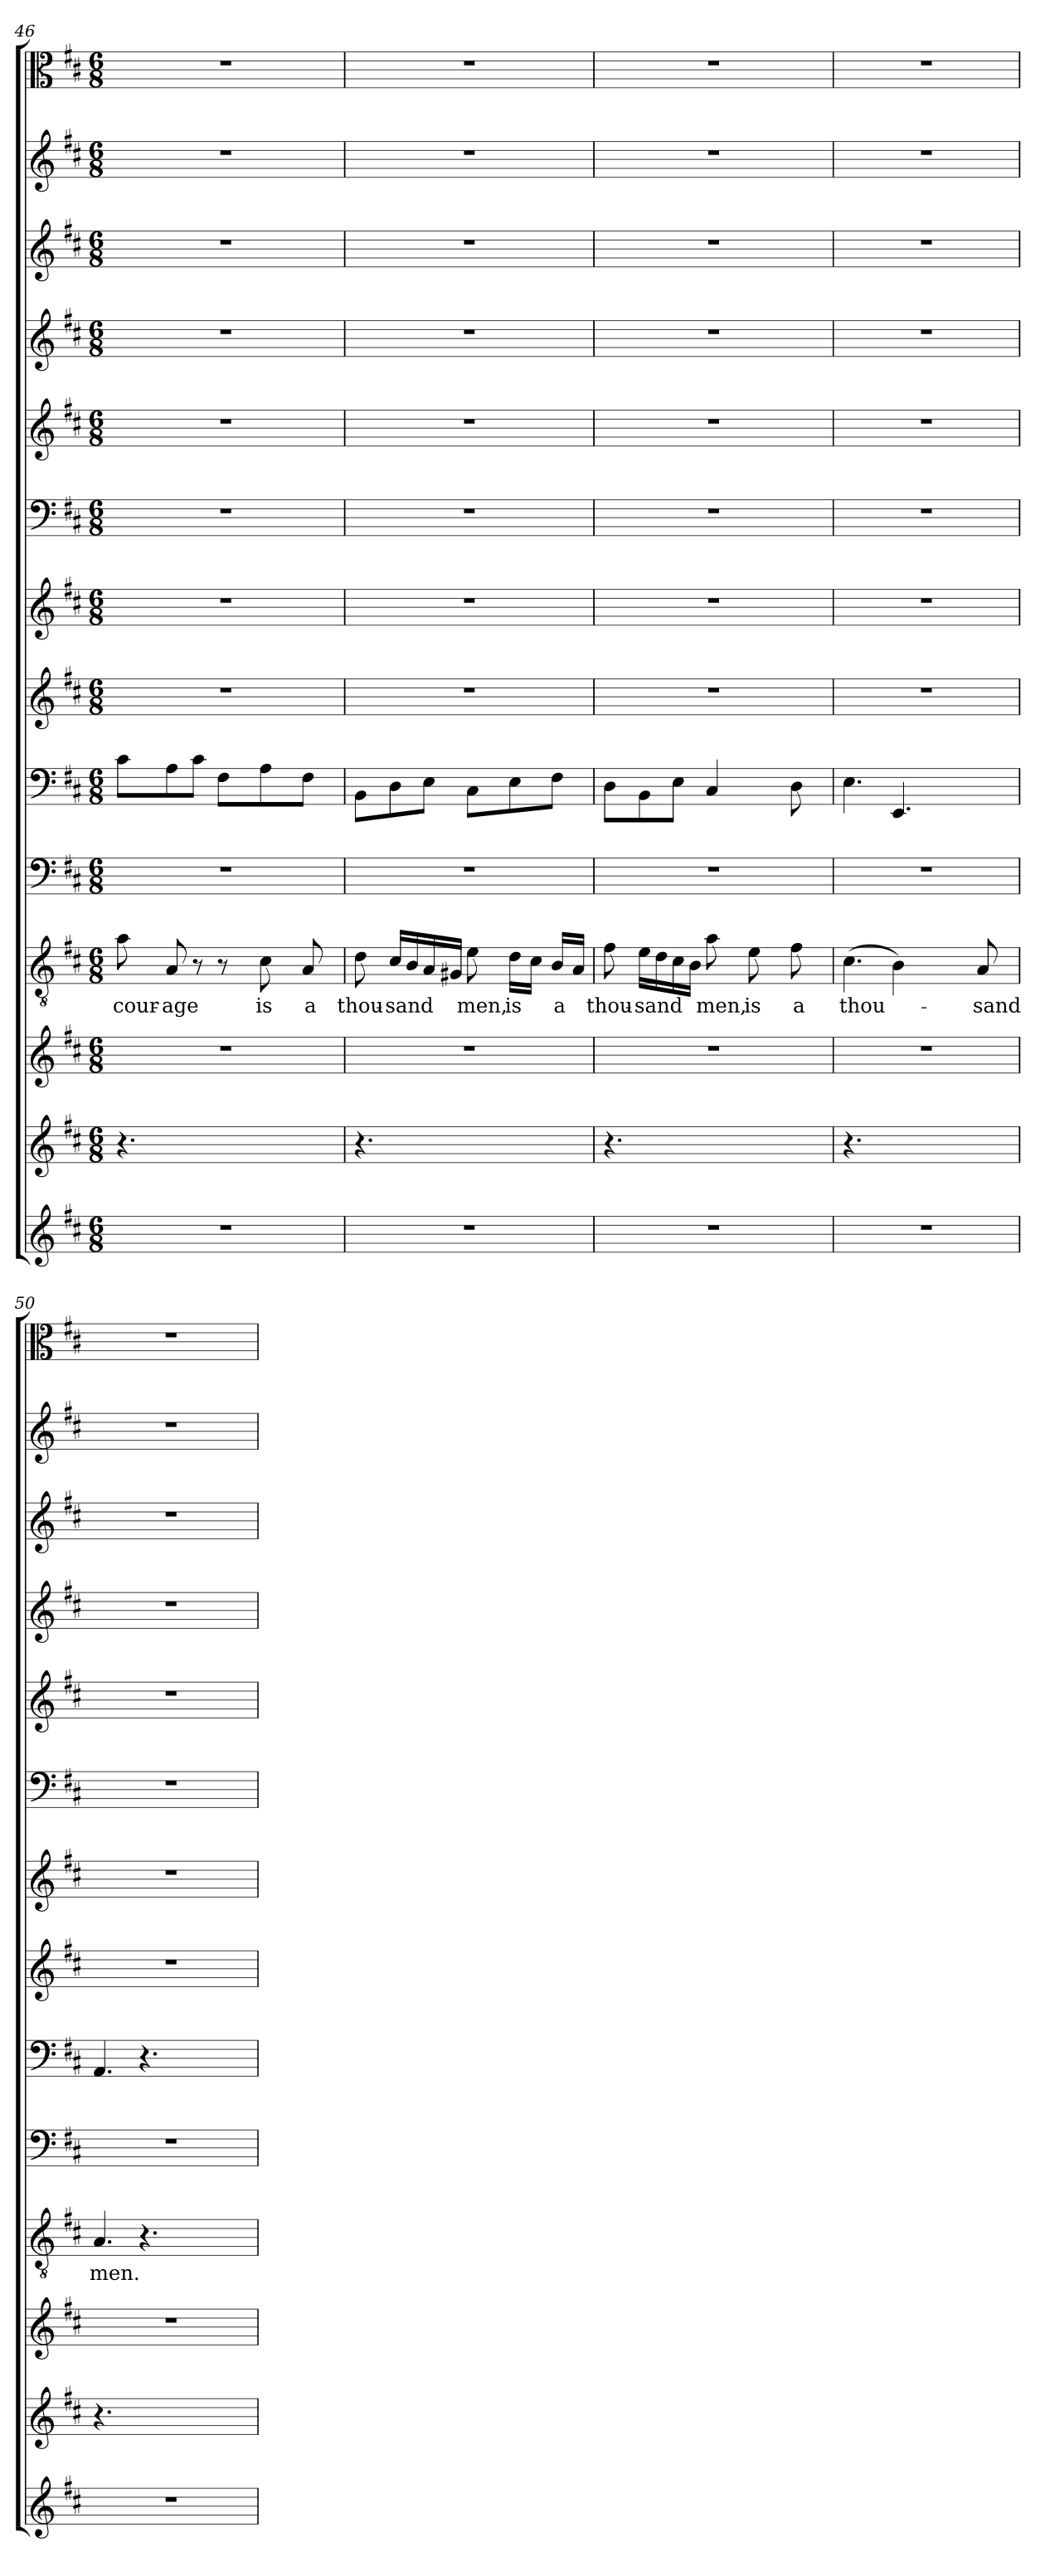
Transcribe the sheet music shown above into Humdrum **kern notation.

**kern	**kern	**kern	**kern	**text	**kern	**kern	**kern	**kern	**kern	**kern	**kern	**kern	**kern	**kern
*part14	*part13	*part12	*part11	*part11	*part10	*part9	*part8	*part7	*part6	*part5	*part4	*part3	*part2	*part1
*staff14	*staff13	*staff12	*staff11	*staff11	*staff10	*staff9	*staff8	*staff7	*staff6	*staff5	*staff4	*staff3	*staff2	*staff1
*clefG2	*clefG2	*clefG2	*clefGv2	*	*clefF4	*clefF4	*clefG2	*clefG2	*clefF4	*clefG2	*clefG2	*clefG2	*clefG2	*clefC3
*k[f#c#]	*k[f#c#]	*k[f#c#]	*k[f#c#]	*	*k[f#c#]	*k[f#c#]	*k[f#c#]	*k[f#c#]	*k[f#c#]	*k[f#c#]	*k[f#c#]	*k[f#c#]	*k[f#c#]	*k[f#c#]
*D:	*D:	*D:	*D:	*	*D:	*D:	*D:	*D:	*D:	*D:	*D:	*D:	*D:	*D:
*M6/8	*M6/8	*M6/8	*M6/8	*	*M6/8	*M6/8	*M6/8	*M6/8	*M6/8	*M6/8	*M6/8	*M6/8	*M6/8	*M6/8
=46	=46	=46	=46	=46	=46	=46	=46	=46	=46	=46	=46	=46	=46	=46
2.r	4.r	2.r	8a\	cour-	2.r	8c#\L	2.r	2.r	2.r	2.r	2.r	2.r	2.r	2.r
.	.	.	8A/	-age	.	8A\	.	.	.	.	.	.	.	.
.	.	.	8r	.	.	8c#\J	.	.	.	.	.	.	.	.
.	32ryy	.	8r	.	.	8F#\L	.	.	.	.	.	.	.	.
.	32ryy	.	.	.	.	.	.	.	.	.	.	.	.	.
.	32ryy	.	.	.	.	.	.	.	.	.	.	.	.	.
.	32ryy	.	.	.	.	.	.	.	.	.	.	.	.	.
.	32ryy	.	8c#\	is	.	8A\	.	.	.	.	.	.	.	.
.	32ryy	.	.	.	.	.	.	.	.	.	.	.	.	.
.	32ryy	.	.	.	.	.	.	.	.	.	.	.	.	.
.	32ryy	.	.	.	.	.	.	.	.	.	.	.	.	.
.	32ryy	.	8A/	a	.	8F#\J	.	.	.	.	.	.	.	.
.	32ryy	.	.	.	.	.	.	.	.	.	.	.	.	.
.	32ryy	.	.	.	.	.	.	.	.	.	.	.	.	.
.	32ryy	.	.	.	.	.	.	.	.	.	.	.	.	.
=47	=47	=47	=47	=47	=47	=47	=47	=47	=47	=47	=47	=47	=47	=47
2.r	4.r	2.r	8d\	thou-	2.r	8BB\L	2.r	2.r	2.r	2.r	2.r	2.r	2.r	2.r
.	.	.	16c#/LL	-sand	.	8D\	.	.	.	.	.	.	.	.
.	.	.	16B/	.	.	.	.	.	.	.	.	.	.	.
.	.	.	16A/	.	.	8E\J	.	.	.	.	.	.	.	.
.	.	.	16G#X/JJ	.	.	.	.	.	.	.	.	.	.	.
.	32ryy	.	8e\	men,	.	8C#\L	.	.	.	.	.	.	.	.
.	32ryy	.	.	.	.	.	.	.	.	.	.	.	.	.
.	32ryy	.	.	.	.	.	.	.	.	.	.	.	.	.
.	32ryy	.	.	.	.	.	.	.	.	.	.	.	.	.
.	32ryy	.	16d\LL	is	.	8E\	.	.	.	.	.	.	.	.
.	32ryy	.	.	.	.	.	.	.	.	.	.	.	.	.
.	32ryy	.	16c#\JJ	.	.	.	.	.	.	.	.	.	.	.
.	32ryy	.	.	.	.	.	.	.	.	.	.	.	.	.
.	32ryy	.	16B/LL	a	.	8F#\J	.	.	.	.	.	.	.	.
.	32ryy	.	.	.	.	.	.	.	.	.	.	.	.	.
.	32ryy	.	16A/JJ	.	.	.	.	.	.	.	.	.	.	.
.	32ryy	.	.	.	.	.	.	.	.	.	.	.	.	.
=48	=48	=48	=48	=48	=48	=48	=48	=48	=48	=48	=48	=48	=48	=48
2.r	4.r	2.r	8f#\	thou-	2.r	8D\L	2.r	2.r	2.r	2.r	2.r	2.r	2.r	2.r
.	.	.	16e\LL	-sand	.	8BB\	.	.	.	.	.	.	.	.
.	.	.	16d\	.	.	.	.	.	.	.	.	.	.	.
.	.	.	16c#\	.	.	8E\J	.	.	.	.	.	.	.	.
.	.	.	16B\JJ	.	.	.	.	.	.	.	.	.	.	.
.	32ryy	.	8a\	men,	.	4C#/	.	.	.	.	.	.	.	.
.	32ryy	.	.	.	.	.	.	.	.	.	.	.	.	.
.	32ryy	.	.	.	.	.	.	.	.	.	.	.	.	.
.	32ryy	.	.	.	.	.	.	.	.	.	.	.	.	.
.	32ryy	.	8e\	is	.	.	.	.	.	.	.	.	.	.
.	32ryy	.	.	.	.	.	.	.	.	.	.	.	.	.
.	32ryy	.	.	.	.	.	.	.	.	.	.	.	.	.
.	32ryy	.	.	.	.	.	.	.	.	.	.	.	.	.
.	32ryy	.	8f#\	a	.	8D\	.	.	.	.	.	.	.	.
.	32ryy	.	.	.	.	.	.	.	.	.	.	.	.	.
.	32ryy	.	.	.	.	.	.	.	.	.	.	.	.	.
.	32ryy	.	.	.	.	.	.	.	.	.	.	.	.	.
=49	=49	=49	=49	=49	=49	=49	=49	=49	=49	=49	=49	=49	=49	=49
2.r	4.r	2.r	(4.c#\	thou-	2.r	4.E\	2.r	2.r	2.r	2.r	2.r	2.r	2.r	2.r
.	32ryy	.	4B\)	.	.	4.EE/	.	.	.	.	.	.	.	.
.	32ryy	.	.	.	.	.	.	.	.	.	.	.	.	.
.	32ryy	.	.	.	.	.	.	.	.	.	.	.	.	.
.	32ryy	.	.	.	.	.	.	.	.	.	.	.	.	.
.	32ryy	.	.	.	.	.	.	.	.	.	.	.	.	.
.	32ryy	.	.	.	.	.	.	.	.	.	.	.	.	.
.	32ryy	.	.	.	.	.	.	.	.	.	.	.	.	.
.	32ryy	.	.	.	.	.	.	.	.	.	.	.	.	.
.	32ryy	.	8A/	-sand	.	.	.	.	.	.	.	.	.	.
.	32ryy	.	.	.	.	.	.	.	.	.	.	.	.	.
.	32ryy	.	.	.	.	.	.	.	.	.	.	.	.	.
.	32ryy	.	.	.	.	.	.	.	.	.	.	.	.	.
=50	=50	=50	=50	=50	=50	=50	=50	=50	=50	=50	=50	=50	=50	=50
2.r	4.r	2.r	4.A/	men.	2.r	4.AA/	2.r	2.r	2.r	2.r	2.r	2.r	2.r	2.r
.	32ryy	.	4.r	.	.	4.r	.	.	.	.	.	.	.	.
.	32ryy	.	.	.	.	.	.	.	.	.	.	.	.	.
.	32ryy	.	.	.	.	.	.	.	.	.	.	.	.	.
.	32ryy	.	.	.	.	.	.	.	.	.	.	.	.	.
.	32ryy	.	.	.	.	.	.	.	.	.	.	.	.	.
.	32ryy	.	.	.	.	.	.	.	.	.	.	.	.	.
.	32ryy	.	.	.	.	.	.	.	.	.	.	.	.	.
.	32ryy	.	.	.	.	.	.	.	.	.	.	.	.	.
.	32ryy	.	.	.	.	.	.	.	.	.	.	.	.	.
.	32ryy	.	.	.	.	.	.	.	.	.	.	.	.	.
.	32ryy	.	.	.	.	.	.	.	.	.	.	.	.	.
.	32ryy	.	.	.	.	.	.	.	.	.	.	.	.	.
=	=	=	=	=	=	=	=	=	=	=	=	=	=	=
*-	*-	*-	*-	*-	*-	*-	*-	*-	*-	*-	*-	*-	*-	*-
